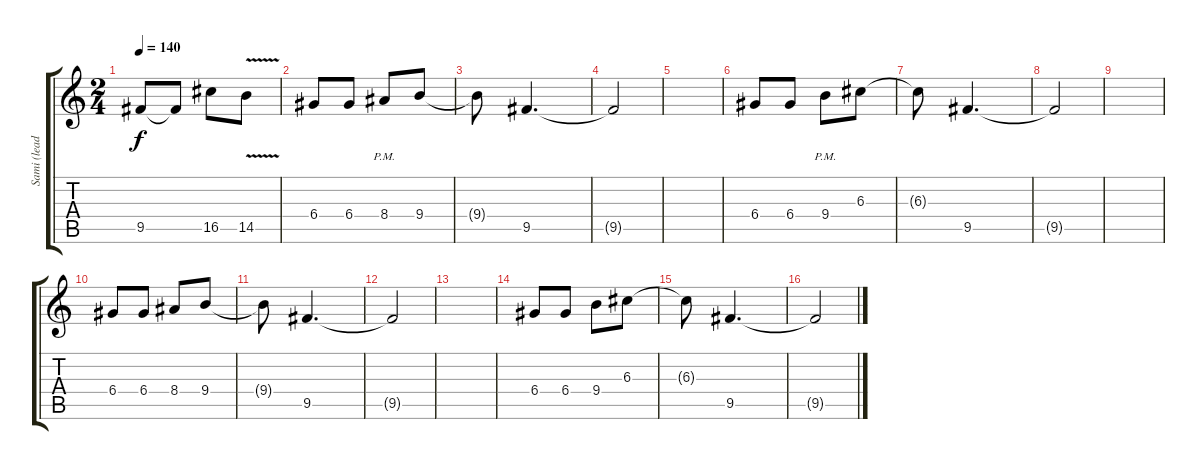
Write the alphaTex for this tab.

\track ("Sami (lead)" "Sami (lead") {instrument overdrivenguitar}
\staff {score tabs}
\tuning (E4 B3 G3 D3 A2 E2) {hide}
\ts (2 4)
\tempo 140
\clef g2
\ks c
9.5{t}.8{dy f} 9.5{t}.8 16.5.8 14.5{v}.8 |
6.4.8{instrument electricguitarclean} 6.4.8 8.4{pm}.8 9.4.8 |
9.4{t}.8 9.5.4{d} |
9.5{t}.2 |
|
6.4.8 6.4.8 9.4{pm}.8 6.3.8 |
6.3{t}.8 9.5.4{d} |
9.5{t}.2 |
|
6.4.8 6.4.8 8.4.8 9.4.8 |
9.4{t}.8 9.5.4{d} |
9.5{t}.2 |
|
6.4.8 6.4.8 9.4.8 6.3.8 |
6.3{t}.8 9.5.4{d} |
9.5{t}.2
